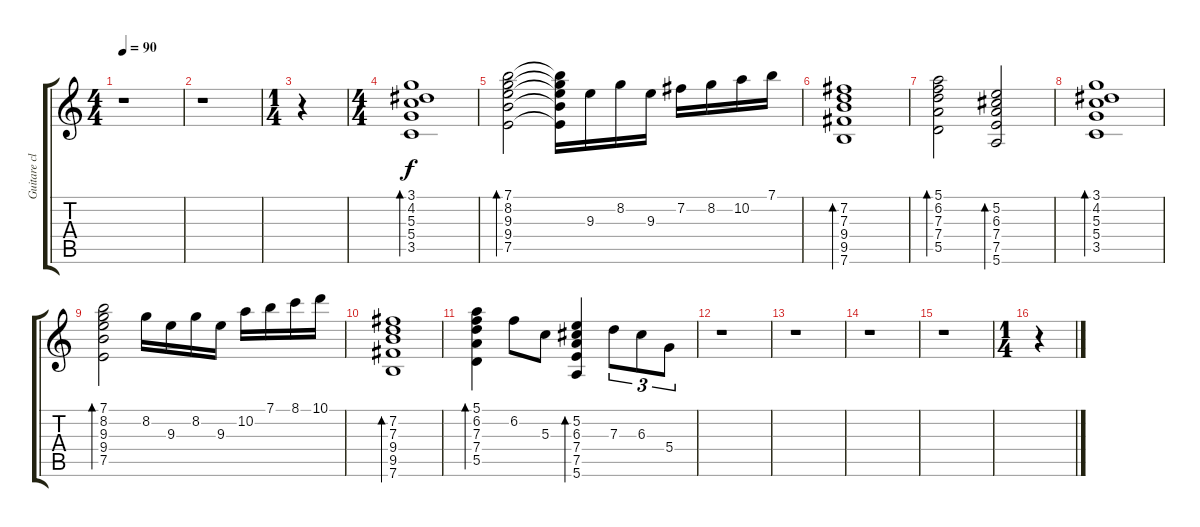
\track ("Guitare clean" "Guitare cl") {instrument acousticguitarnylon}
\staff {score tabs}
\tuning (E4 B3 G3 D3 A2 E2) {hide}
\ts (4 4)
\tempo 90
\clef g2
\ks c
r.1{dy f} |
r.1 |
\ts (1 4)
r.4 |
\ts (4 4)
(3.1 4.2 5.3 5.4 3.5).1{bd 60} |
(7.1 8.2 9.3 9.4 7.5).2{bd 60} (7.1{t} 8.2{t} 9.3{t} 9.4{t} 7.5{t}).16 9.3.16 8.2.16 9.3.16 7.2.16 8.2.16 10.2.16 7.1.16 |
(7.2 7.3 9.4 9.5 7.6).1{bd 60} |
(5.1 6.2 7.3 7.4 5.5).2{bd 60} (5.2 6.3 7.4 7.5 5.6).2{bd 60} |
(3.1 4.2 5.3 5.4 3.5).1{bd 60} |
(7.1 8.2 9.3 9.4 7.5).2{bd 60} 8.2.16 9.3.16 8.2.16 9.3.16 10.2.16 7.1.16 8.1.16 10.1.16 |
(7.2 7.3 9.4 9.5 7.6).1{bd 60} |
(5.1 6.2 7.3 7.4 5.5).4{bd 60} 6.2.8 5.3.8 (5.2 6.3 7.4 7.5 5.6).4{bd 60} 7.3.8{tu (3 2)} 6.3.8{tu (3 2)} 5.4.8{tu (3 2)} |
r.1 |
r.1 |
r.1 |
r.1 |
\ts (1 4)
r.4
